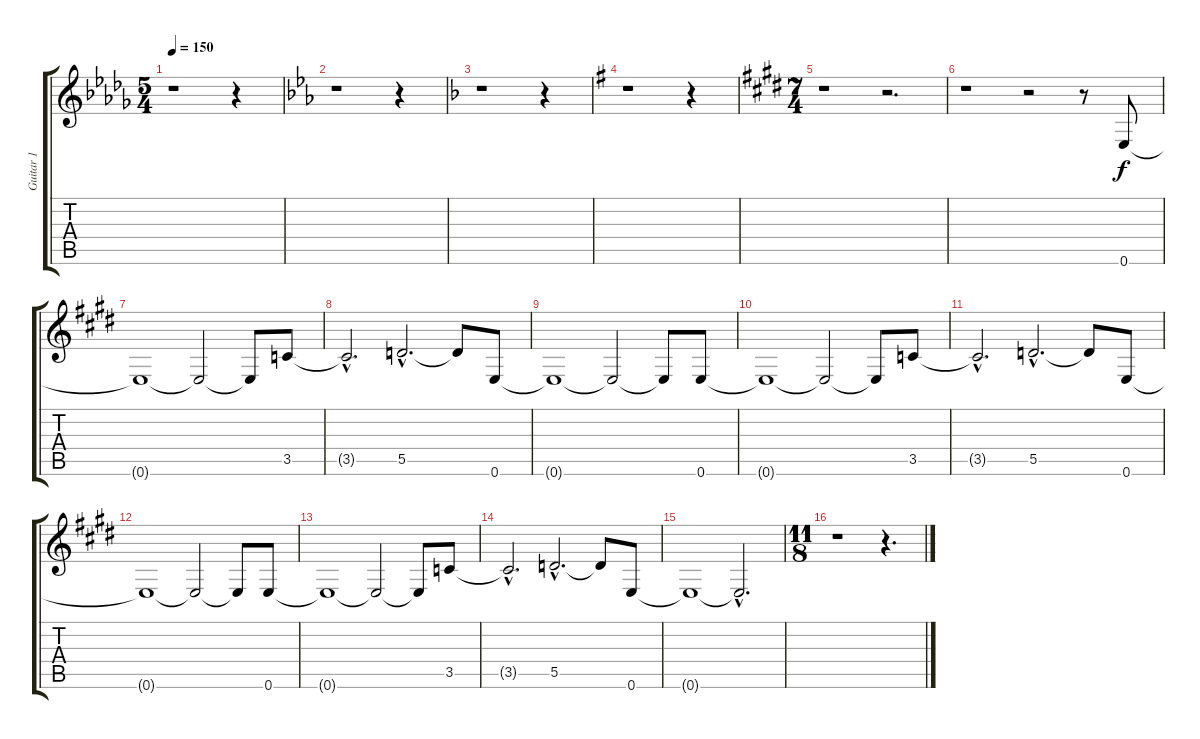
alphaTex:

\track ("Guitar 1" "Guitar 1") {instrument electricguitarclean}
\staff {score tabs}
\tuning (E4 B3 G3 D3 A2 E2) {hide}
\ts (5 4)
\section ("" "")
\tempo 150
\clef g2
\ks db
r.1{dy mp} r.4 |
\ks eb
r.1 r.4 |
\ks f
r.1 r.4 |
\ks g
r.1 r.4 |
\ts (7 4)
\section ("" "")
\ks e
r.1 r.2{d} |
r.1 r.2 r.8 0.6.8{dy f} |
0.6{t}.1 0.6{t}.2 0.6{t}.8 3.5.8 |
3.5{hac t}.2{d} 5.5{hac}.2{d} 5.5{t}.8 0.6.8 |
0.6{t}.1 0.6{t}.2 0.6{t}.8 0.6.8 |
0.6{t}.1 0.6{t}.2 0.6{t}.8 3.5.8 |
3.5{hac t}.2{d} 5.5{hac}.2{d} 5.5{t}.8 0.6.8 |
0.6{t}.1 0.6{t}.2 0.6{t}.8 0.6.8 |
0.6{t}.1 0.6{t}.2 0.6{t}.8 3.5.8 |
3.5{hac t}.2{d} 5.5{hac}.2{d} 5.5{t}.8 0.6.8 |
0.6{t}.1 0.6{hac t}.2{d} |
\ts (11 8)
\section ("" "")
r.1 r.4{d}
